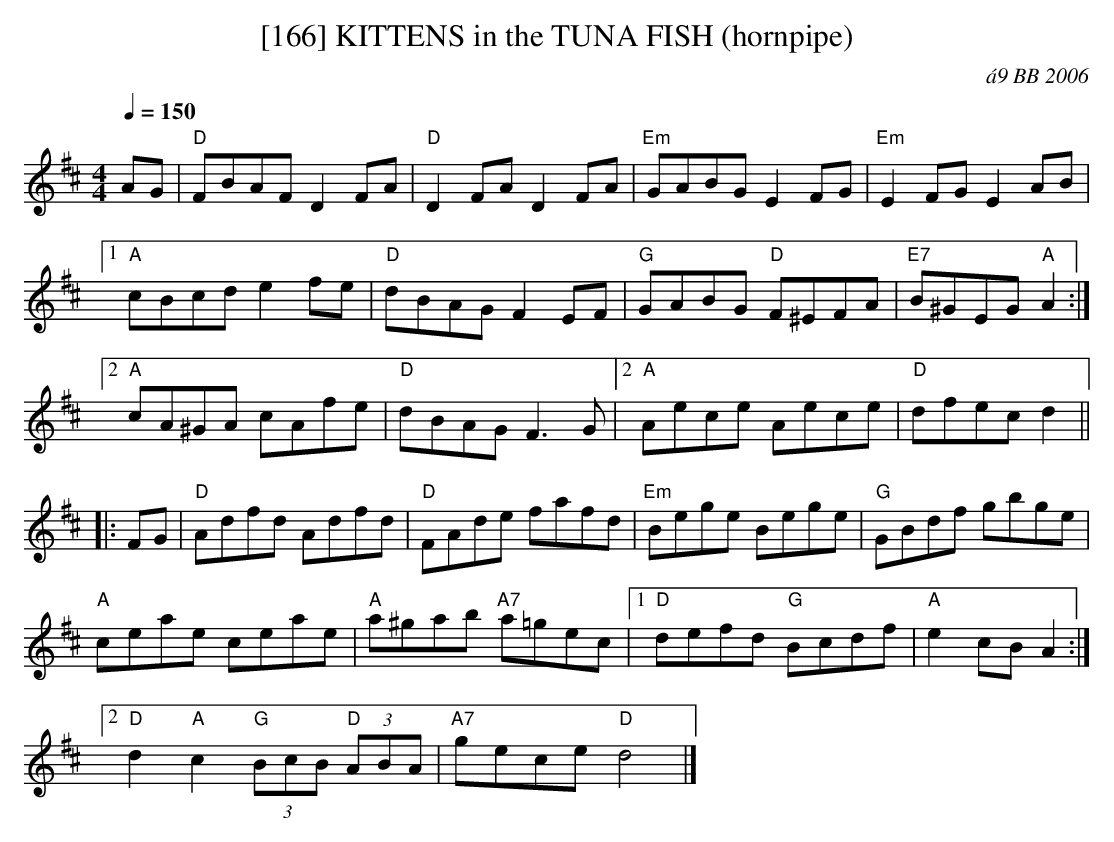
X:1
T:[166] KITTENS in the TUNA FISH (hornpipe)
C:\'a9 BB 2006
L:1/8
M:4/4
Q:1/4=150
K:D
AG|"D"FBAF D2FA|"D"D2FA D2FA|"Em"GABG E2FG|"Em"E2FG E2AB|
[1 "A"cBcd e2fe|"D"dBAG F2EF|"G"GABG "D"F^EFA|"E7"B^GEG "A"A2 :|
[2 "A"cA^GA cAfe|"D"dBAG F3G|2 "A"Aece Aece|"D"dfec d2||
|:FG|"D"Adfd Adfd|"D"FAde fafd|"Em"Bege Bege|"G"GBdf gbge|
"A"ceae ceae|"A"a^gab "A7"a=gec|1 "D"defd "G"Bcdf|"A"e2cB A2 :|
[2 "D"d2 "A"c2 "G"(3BcB "D"(3ABA|"A7"gece "D"d4|]
